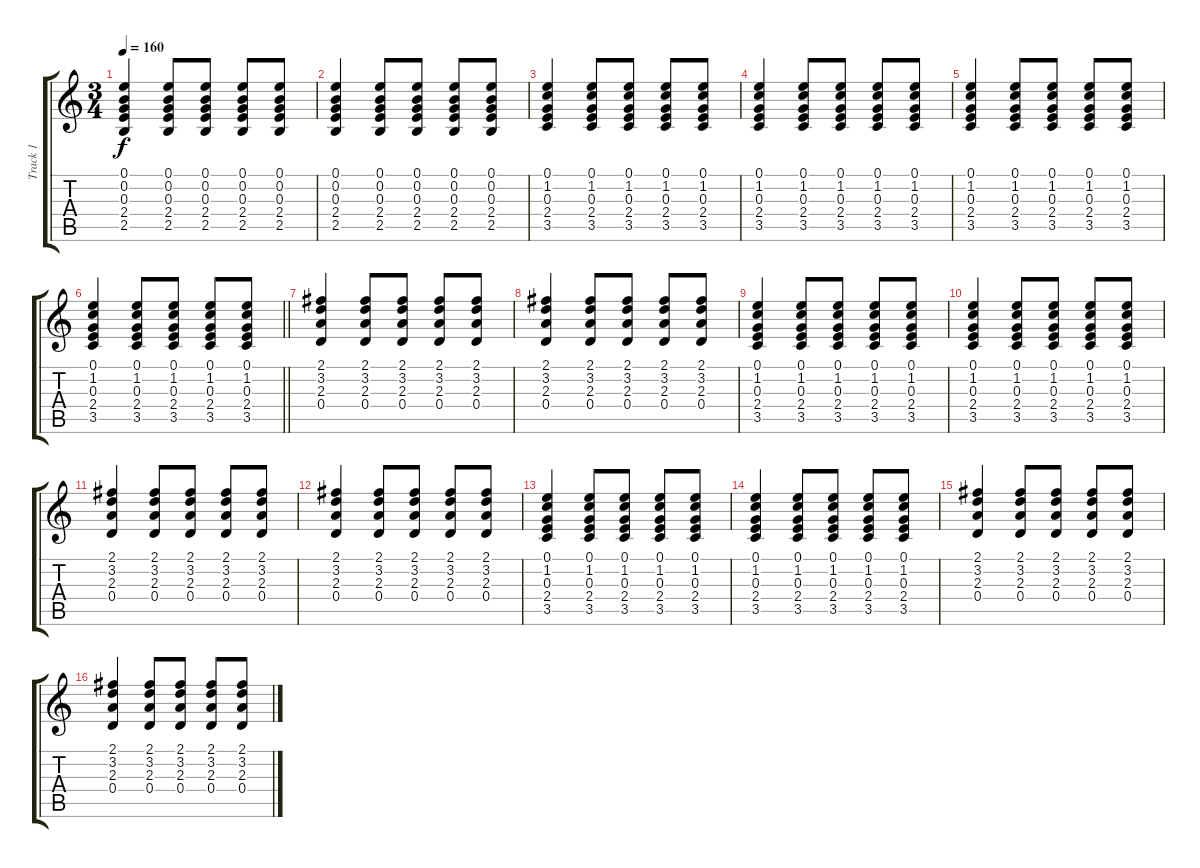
\track ("Track 1" "Track 1") {solo instrument acousticguitarsteel}
\staff {score tabs}
\tuning (E4 B3 G3 D3 A2 E2) {hide}
\ts (3 4)
\tempo 160
\clef g2
\ks c
(0.1 0.2 0.3 2.4 2.5).4{dy f} (0.1 0.2 0.3 2.4 2.5).8 (0.1 0.2 0.3 2.4 2.5).8 (0.1 0.2 0.3 2.4 2.5).8 (0.1 0.2 0.3 2.4 2.5).8 |
(0.1 0.2 0.3 2.4 2.5).4 (0.1 0.2 0.3 2.4 2.5).8 (0.1 0.2 0.3 2.4 2.5).8 (0.1 0.2 0.3 2.4 2.5).8 (0.1 0.2 0.3 2.4 2.5).8 |
(0.1 1.2 0.3 2.4 3.5).4 (0.1 1.2 0.3 2.4 3.5).8 (0.1 1.2 0.3 2.4 3.5).8 (0.1 1.2 0.3 2.4 3.5).8 (0.1 1.2 0.3 2.4 3.5).8 |
(0.1 1.2 0.3 2.4 3.5).4 (0.1 1.2 0.3 2.4 3.5).8 (0.1 1.2 0.3 2.4 3.5).8 (0.1 1.2 0.3 2.4 3.5).8 (0.1 1.2 0.3 2.4 3.5).8 |
(0.1 1.2 0.3 2.4 3.5).4 (0.1 1.2 0.3 2.4 3.5).8 (0.1 1.2 0.3 2.4 3.5).8 (0.1 1.2 0.3 2.4 3.5).8 (0.1 1.2 0.3 2.4 3.5).8 |
\barLineRight lightlight
(0.1 1.2 0.3 2.4 3.5).4 (0.1 1.2 0.3 2.4 3.5).8 (0.1 1.2 0.3 2.4 3.5).8 (0.1 1.2 0.3 2.4 3.5).8 (0.1 1.2 0.3 2.4 3.5).8 |
(2.1 3.2 2.3 0.4).4 (2.1 3.2 2.3 0.4).8 (2.1 3.2 2.3 0.4).8 (2.1 3.2 2.3 0.4).8 (2.1 3.2 2.3 0.4).8 |
(2.1 3.2 2.3 0.4).4 (2.1 3.2 2.3 0.4).8 (2.1 3.2 2.3 0.4).8 (2.1 3.2 2.3 0.4).8 (2.1 3.2 2.3 0.4).8 |
(0.1 1.2 0.3 2.4 3.5).4 (0.1 1.2 0.3 2.4 3.5).8 (0.1 1.2 0.3 2.4 3.5).8 (0.1 1.2 0.3 2.4 3.5).8 (0.1 1.2 0.3 2.4 3.5).8 |
(0.1 1.2 0.3 2.4 3.5).4 (0.1 1.2 0.3 2.4 3.5).8 (0.1 1.2 0.3 2.4 3.5).8 (0.1 1.2 0.3 2.4 3.5).8 (0.1 1.2 0.3 2.4 3.5).8 |
(2.1 3.2 2.3 0.4).4 (2.1 3.2 2.3 0.4).8 (2.1 3.2 2.3 0.4).8 (2.1 3.2 2.3 0.4).8 (2.1 3.2 2.3 0.4).8 |
(2.1 3.2 2.3 0.4).4 (2.1 3.2 2.3 0.4).8 (2.1 3.2 2.3 0.4).8 (2.1 3.2 2.3 0.4).8 (2.1 3.2 2.3 0.4).8 |
(0.1 1.2 0.3 2.4 3.5).4 (0.1 1.2 0.3 2.4 3.5).8 (0.1 1.2 0.3 2.4 3.5).8 (0.1 1.2 0.3 2.4 3.5).8 (0.1 1.2 0.3 2.4 3.5).8 |
(0.1 1.2 0.3 2.4 3.5).4 (0.1 1.2 0.3 2.4 3.5).8 (0.1 1.2 0.3 2.4 3.5).8 (0.1 1.2 0.3 2.4 3.5).8 (0.1 1.2 0.3 2.4 3.5).8 |
(2.1 3.2 2.3 0.4).4 (2.1 3.2 2.3 0.4).8 (2.1 3.2 2.3 0.4).8 (2.1 3.2 2.3 0.4).8 (2.1 3.2 2.3 0.4).8 |
(2.1 3.2 2.3 0.4).4 (2.1 3.2 2.3 0.4).8 (2.1 3.2 2.3 0.4).8 (2.1 3.2 2.3 0.4).8 (2.1 3.2 2.3 0.4).8
